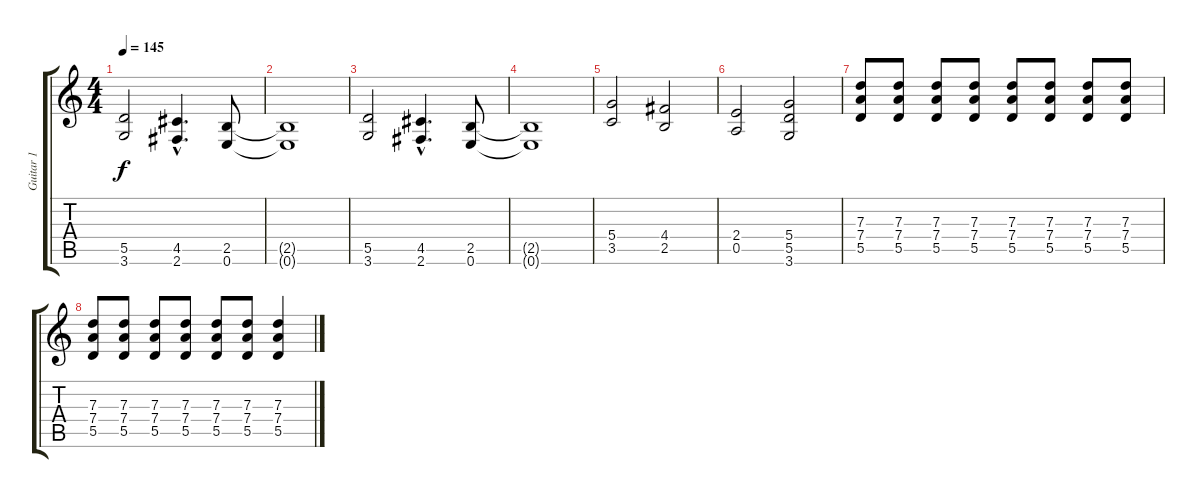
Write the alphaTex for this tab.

\track ("Guitar 1" "Guitar 1") {instrument overdrivenguitar}
\staff {score tabs}
\tuning (E4 B3 G3 D3 A2 E2) {hide}
\ts (4 4)
\tempo 145
\clef g2
\ks c
(5.5 3.6).2{dy f} (4.5{hac} 2.6{hac}).4{d} (2.5 0.6).8 |
(2.5{t} 0.6{t}).1 |
(5.5 3.6).2 (4.5{hac} 2.6{hac}).4{d} (2.5 0.6).8 |
(2.5{t} 0.6{t}).1 |
(5.4 3.5).2 (4.4 2.5).2 |
(2.4 0.5).2 (5.4 5.5 3.6).2 |
(7.3 7.4 5.5).8 (7.3 7.4 5.5).8 (7.3 7.4 5.5).8 (7.3 7.4 5.5).8 (7.3 7.4 5.5).8 (7.3 7.4 5.5).8 (7.3 7.4 5.5).8 (7.3 7.4 5.5).8 |
(7.3 7.4 5.5).8 (7.3 7.4 5.5).8 (7.3 7.4 5.5).8 (7.3 7.4 5.5).8 (7.3 7.4 5.5).8 (7.3 7.4 5.5).8 (7.3 7.4 5.5).4
